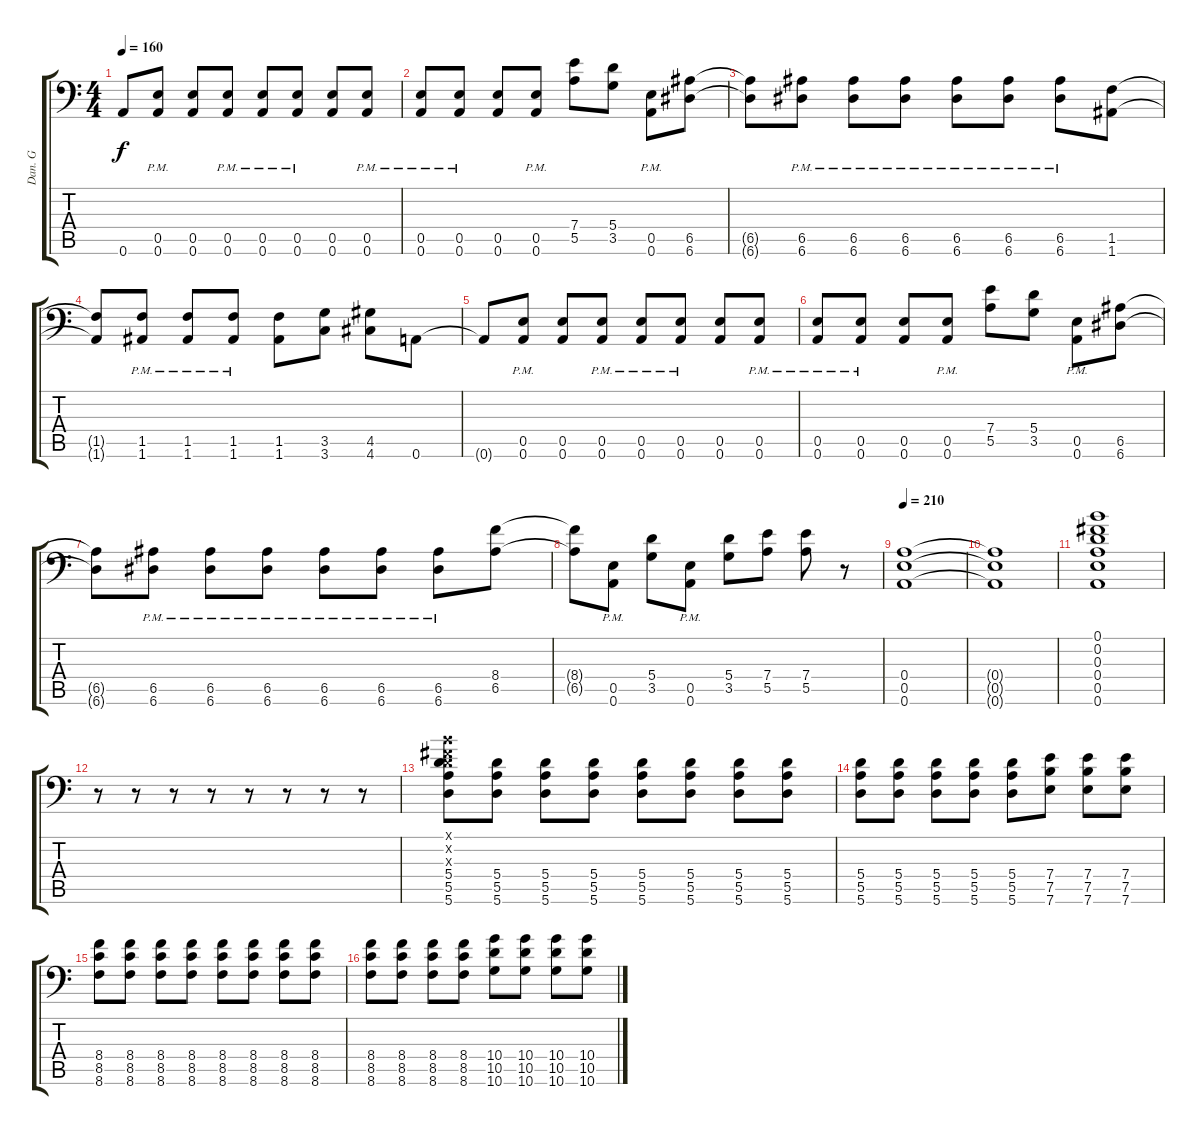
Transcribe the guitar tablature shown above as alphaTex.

\track ("Dan. G" "Dan. G") {instrument distortionguitar}
\staff {score tabs}
\tuning (B3 Gb3 D3 A2 E2 A1) {hide}
\ts (4 4)
\tempo 160
\clef f4
\ks c
0.6{t}.8{dy f} (0.5{pm} 0.6{pm}).8 (0.5 0.6).8 (0.5{pm} 0.6{pm}).8 (0.5{pm} 0.6{pm}).8 (0.5{pm} 0.6{pm}).8 (0.5 0.6).8 (0.5{pm} 0.6{pm}).8 |
(0.5{pm} 0.6{pm}).8 (0.5{pm} 0.6{pm}).8 (0.5 0.6).8 (0.5{pm} 0.6{pm}).8 (7.4 5.5).8 (5.4 3.5).8 (0.5{pm} 0.6{pm}).8 (6.5 6.6).8 |
(6.5{t} 6.6{t}).8 (6.5{pm} 6.6{pm}).8 (6.5{pm} 6.6{pm}).8 (6.5{pm} 6.6{pm}).8 (6.5{pm} 6.6{pm}).8 (6.5{pm} 6.6{pm}).8 (6.5{pm} 6.6{pm}).8 (1.5 1.6).8 |
(1.5{t} 1.6{t}).8 (1.5{pm} 1.6{pm}).8 (1.5{pm} 1.6{pm}).8 (1.5{pm} 1.6{pm}).8 (1.5 1.6).8 (3.5 3.6).8 (4.5 4.6).8 0.6.8 |
0.6{t}.8 (0.5{pm} 0.6{pm}).8 (0.5 0.6).8 (0.5{pm} 0.6{pm}).8 (0.5{pm} 0.6{pm}).8 (0.5{pm} 0.6{pm}).8 (0.5 0.6).8 (0.5{pm} 0.6{pm}).8 |
(0.5{pm} 0.6{pm}).8 (0.5{pm} 0.6{pm}).8 (0.5 0.6).8 (0.5{pm} 0.6{pm}).8 (7.4 5.5).8 (5.4 3.5).8 (0.5{pm} 0.6{pm}).8 (6.5 6.6).8 |
(6.5{t} 6.6{t}).8 (6.5{pm} 6.6{pm}).8 (6.5{pm} 6.6{pm}).8 (6.5{pm} 6.6{pm}).8 (6.5{pm} 6.6{pm}).8 (6.5{pm} 6.6{pm}).8 (6.5{pm} 6.6{pm}).8 (8.4 6.5).8 |
(8.4{t} 6.5{t}).8 (0.5{pm} 0.6{pm}).8 (5.4 3.5).8 (0.5{pm} 0.6{pm}).8 (5.4 3.5).8 (7.4 5.5).8 (7.4 5.5).8 r.8 |
\tempo 210
(0.4 0.5 0.6).1 |
(0.4{t} 0.5{t} 0.6{t}).1 |
(0.1 0.2 0.3 0.4 0.5 0.6).1 |
r.8 r.8 r.8 r.8 r.8 r.8 r.8 r.8 |
(0.1{x} 0.2{x} 0.3{x} 5.4 5.5 5.6).8 (5.4 5.5 5.6).8 (5.4 5.5 5.6).8 (5.4 5.5 5.6).8 (5.4 5.5 5.6).8 (5.4 5.5 5.6).8 (5.4 5.5 5.6).8 (5.4 5.5 5.6).8 |
(5.4 5.5 5.6).8 (5.4 5.5 5.6).8 (5.4 5.5 5.6).8 (5.4 5.5 5.6).8 (5.4 5.5 5.6).8 (7.4 7.5 7.6).8 (7.4 7.5 7.6).8 (7.4 7.5 7.6).8 |
(8.4 8.5 8.6).8 (8.4 8.5 8.6).8 (8.4 8.5 8.6).8 (8.4 8.5 8.6).8 (8.4 8.5 8.6).8 (8.4 8.5 8.6).8 (8.4 8.5 8.6).8 (8.4 8.5 8.6).8 |
(8.4 8.5 8.6).8 (8.4 8.5 8.6).8 (8.4 8.5 8.6).8 (8.4 8.5 8.6).8 (10.4 10.5 10.6).8 (10.4 10.5 10.6).8 (10.4 10.5 10.6).8 (10.4 10.5 10.6).8
